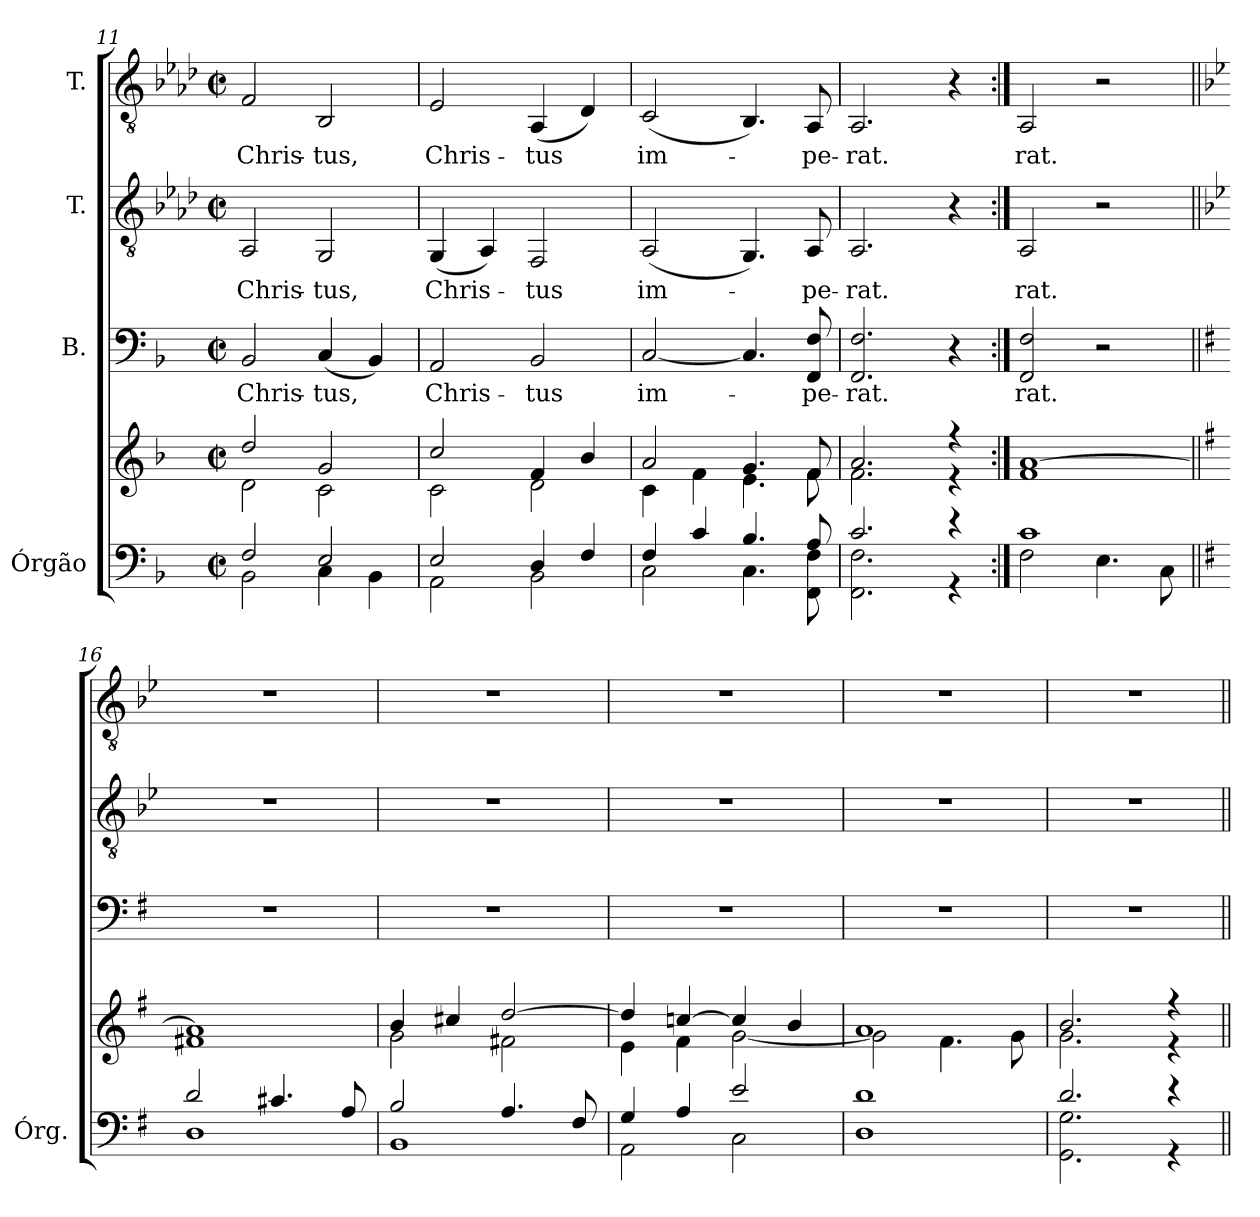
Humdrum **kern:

**kern	**kern	**kern	**text	**kern	**text	**kern	**text
*part4	*part4	*part3	*part3	*part2	*part2	*part1	*part1
*staff5	*staff4	*staff3	*staff3	*staff2	*staff2	*staff1	*staff1
*I"Órgão	*	*I"B.	*	*I"T.	*	*I"T.	*
*I'Órg.	*	*	*	*	*	*	*
*clefF4	*clefG2	*clefF4	*	*clefGv2	*	*clefGv2	*
*	*	*	*	*ITrd2c3	*	*ITrd2c3	*
*k[b-]	*k[b-]	*k[b-]	*	*k[b-]	*	*k[b-]	*
*F:	*F:	*F:	*	*F:	*	*F:	*
*M2/2	*M2/2	*M2/2	*	*M2/2	*	*M2/2	*
*met(c|)	*met(c|)	*met(c|)	*	*met(c|)	*	*met(c|)	*
=11	=11	=11	=11	=11	=11	=11	=11
*^	*^	*	*	*	*	*	*
!	!	!	!	!	!LO:LY:b:color=#000000	!	!	!	!
!	!	!	!	!	!	!	!LO:LY:b:color=#000000	!	!
!	!	!	!	!	!	!	!	!	!LO:LY:b:color=#000000
2Fi/	2BB-i\	2ddi/	2di\	2BB-i/	Chris-	2FFi/	Chris-	2Di/	Chris-
!	!	!	!	!	!LO:LY:b:color=#000000	!	!	!	!
!	!	!	!	!	!	!	!LO:LY:b:color=#000000	!	!
!	!	!	!	!	!	!	!	!	!LO:LY:b:color=#000000
2Ei/	4Ci\	2gi/	2ci\	(4Ci/	-tus,	2EEi/	-tus,	2GGi/	-tus,
.	4BB-i\	.	.	4BB-i/)	.	.	.	.	.
!!LO:LB:g=z
=12	=12	=12	=12	=12	=12	=12	=12	=12	=12
!	!	!	!	!	!LO:LY:b:color=#000000	!	!	!	!
!	!	!	!	!	!	!	!LO:LY:b:color=#000000	!	!
!	!	!	!	!	!	!	!	!	!LO:LY:b:color=#000000
2Ei/	2AAi\	2cci/	2ci\	2AAi/	Chris-	(4EEi/	Chris-	2Ci/	Chris-
.	.	.	.	.	.	4FFi/)	.	.	.
!	!	!	!	!	!LO:LY:b:color=#000000	!	!	!	!
!	!	!	!	!	!	!	!LO:LY:b:color=#000000	!	!
!	!	!	!	!	!	!	!	!	!LO:LY:b:color=#000000
4Di/	2BB-i\	4fi/	2di\	2BB-i/	-tus	2DDi/	-tus	(4FFi/	-tus
4Fi/	.	4b-i/	.	.	.	.	.	4BB-i/)	.
=13	=13	=13	=13	=13	=13	=13	=13	=13	=13
!	!	!	!	!	!LO:LY:b:color=#000000	!	!	!	!
!	!	!	!	!	!	!	!LO:LY:b:color=#000000	!	!
!	!	!	!	!	!	!	!	!	!LO:LY:b:color=#000000
4Fi/	2Ci\	2ai/	4ci\	[<2Ci/	im-	(2FFi/	im-	(2AAi/	im-
4ci/	.	.	4fi\	.	.	.	.	.	.
4.B-i/	4.Ci\	4.gi/	4.ei\	4.Ci/]	.	4.EEi/)	.	4.GGi/)	.
!	!	!	!	!	!LO:LY:b:color=#000000	!	!	!	!
!	!	!	!	!	!	!	!LO:LY:b:color=#000000	!	!
!	!	!	!	!	!	!	!	!	!LO:LY:b:color=#000000
8Ai/	8FFi\ 8Fi	8fi/	8fi\	8FFi/ 8Fi	-pe-	8FFi/	-pe-	8FFi/	-pe-
=14	=14	=14	=14	=14	=14	=14	=14	=14	=14
!	!	!	!	!	!LO:LY:b:color=#000000	!	!	!	!
!	!	!	!	!	!	!	!LO:LY:b:color=#000000	!	!
!	!	!	!	!	!	!	!	!	!LO:LY:b:color=#000000
2.ci/	2.FFi\ 2.Fi	2.ai/	2.fi\	2.FFi/ 2.Fi	-rat.	2.FFi/	-rat.	2.FFi/	-rat.
4r	4r	4r	4r	4r	.	4r	.	4r	.
=15:|!	=15:|!	=15:|!	=15:|!	=15:|!	=15:|!	=15:|!	=15:|!	=15:|!	=15:|!
!	!	!	!	!	!LO:LY:b:color=#000000	!	!	!	!
!	!	!	!	!	!	!	!LO:LY:b:color=#000000	!	!
!	!	!	!	!	!	!	!	!	!LO:LY:b:color=#000000
1ci	2Fi\	[>1ai	1fi	2FFi/ 2Fi	rat.	2FFi/	rat.	2FFi/	rat.
.	4.Ei\	.	.	2r	.	2r	.	2r	.
.	8Ci\	.	.	.	.	.	.	.	.
!!LO:PB:g=z
=16||	=16||	=16||	=16||	=16||	=16||	=16||	=16||	=16||	=16||
*k[f#]	*	*k[f#]	*	*k[f#]	*	*k[f#]	*	*k[f#]	*
*G:	*	*G:	*	*G:	*	*G:	*	*G:	*
2di/	1Di	1ai]	1f#Xi	1r	.	1r	.	1r	.
4.c#Xi/	.	.	.	.	.	.	.	.	.
8Ai/	.	.	.	.	.	.	.	.	.
=17	=17	=17	=17	=17	=17	=17	=17	=17	=17
2Bi/	1BBi	4bi/	2gi\	1r	.	1r	.	1r	.
.	.	4cc#Xi/	.	.	.	.	.	.	.
4.Ai/	.	[>2ddi/	2f#Xi\	.	.	.	.	.	.
8F#i/	.	.	.	.	.	.	.	.	.
=18	=18	=18	=18	=18	=18	=18	=18	=18	=18
4Gi/	2AAi\	4ddi/]	4ei\	1r	.	1r	.	1r	.
4Ai/	.	[>4ccni/	4f#i\	.	.	.	.	.	.
2ei/	2Ci\	4cci/]	[<2gi\	.	.	.	.	.	.
.	.	4bi/	.	.	.	.	.	.	.
=19	=19	=19	=19	=19	=19	=19	=19	=19	=19
1di	1Di	1ai	2gi\]	1r	.	1r	.	1r	.
.	.	.	4.f#i\	.	.	.	.	.	.
.	.	.	8gi\	.	.	.	.	.	.
=20	=20	=20	=20	=20	=20	=20	=20	=20	=20
2.di/	2.GGi\ 2.Gi	2.bi/	2.gi\	1r	.	1r	.	1r	.
4r	4r	4r	4r	.	.	.	.	.	.
*v	*v	*	*	*	*	*	*	*	*
*	*v	*v	*	*	*	*	*	*
=||	=||	=||	=||	=||	=||	=||	=||
*-	*-	*-	*-	*-	*-	*-	*-
